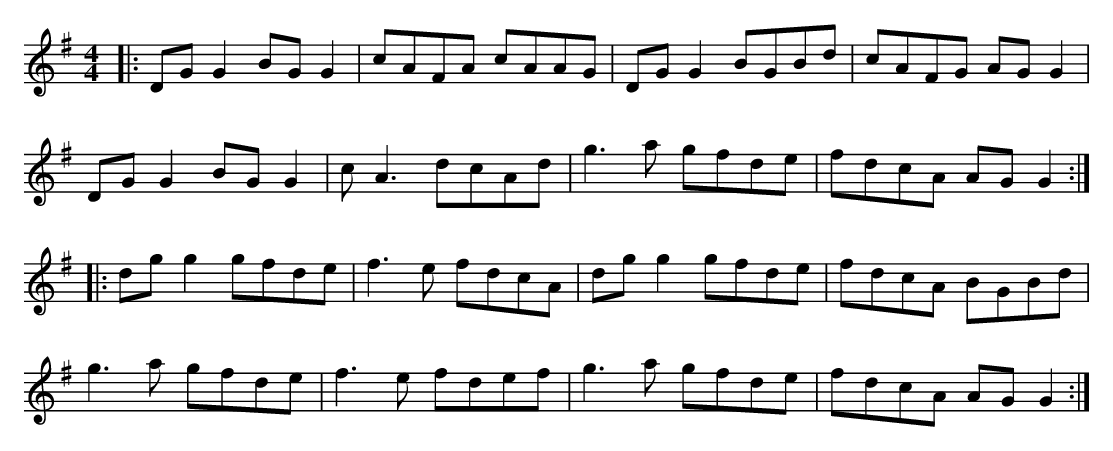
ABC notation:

X:1
M:4/4
K:G
|:DG G2 BG G2|cAFA cAAG|DG G2 BGBd|cAFG AG G2|
DG G2 BG G2|cA3 dcAd|g3a gfde|fdcA AG G2:|
|:dg g2 gfde|f3e fdcA|dg g2 gfde|fdcA BGBd|
g3a gfde|f3e fdef|g3a gfde|fdcA AG G2:|
